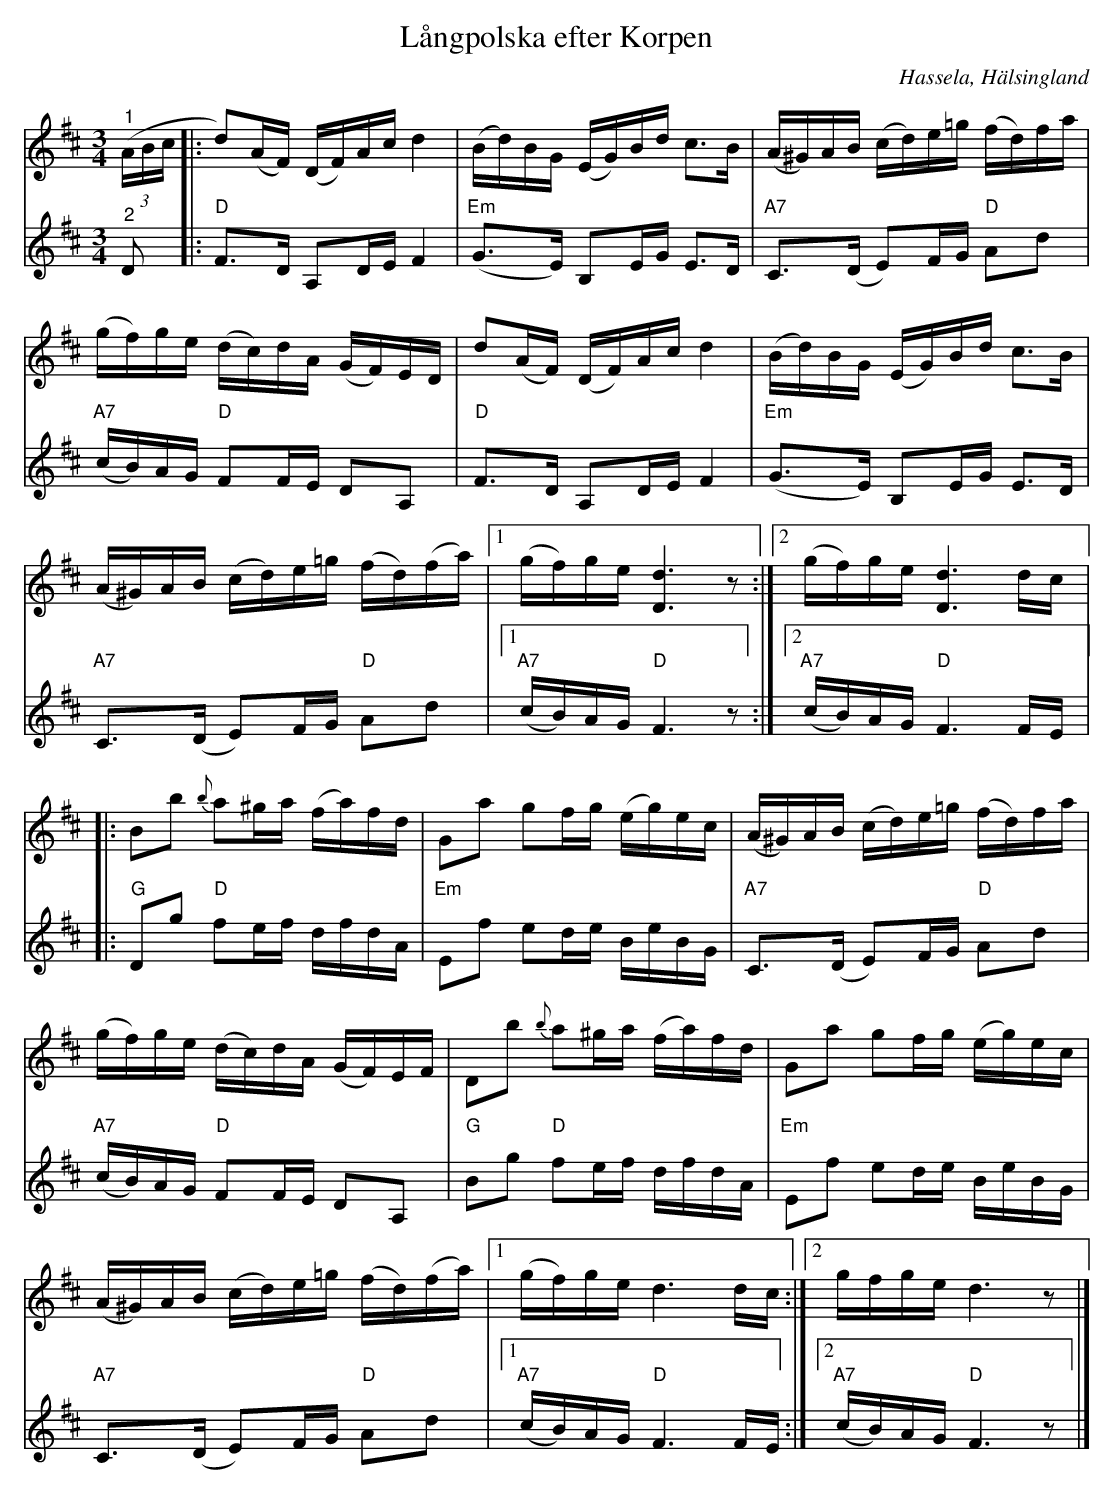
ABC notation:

X:1
T:Långpolska efter Korpen
O:Hassela, Hälsingland
L:1/16
M:3/4
K:D
V:1
"^1" (3(ABc |: d2)(AF) (DF)Ac d4 | (Bd)BG (EG)Bd c2>B2 | (A^G)AB (cd)e=g (fd)fa |
(gf)ge (dc)dA (GF)ED | d2(AF) (DF)Ac d4 | (Bd)BG (EG)Bd c2>B2 |
(A^G)AB (cd)e=g (fd)(fa) |1 (gf)ge [Dd]6 z2 :|2 (gf)ge [Dd]6 dc |:
B2b2{b} a2^ga (fa)fd | G2a2 g2fg (eg)ec | (A^G)AB (cd)e=g (fd)fa |
(gf)ge (dc)dA (GF)EF | D2b2{b} a2^ga (fa)fd | G2a2 g2fg (eg)ec |
(A^G)AB (cd)e=g (fd)(fa) |1 (gf)ge d6 dc :|2 gfge d6 z2 |]
V:2
"^2" D2 |: "D" F2>D2 A,2DE F4 |"Em" (G2>E2) B,2EG E2>D2 |"A7" C2>(D2 E2)FG"D" A2d2 |
"A7" (cB)AG"D" F2FE D2A,2 |"D"  F2>D2 A,2DE F4 |"Em" (G2>E2) B,2EG E2>D2 |
"A7" C2>(D2 E2)FG"D" A2d2 |1 "A7" (cB)AG"D" F6 z2 :|2"A7" (cB)AG"D" F6 FE |:
"G" D2g2"D" f2ef dfdA |"Em" E2f2 e2de BeBG | "A7" C2>(D2 E2)FG"D" A2d2 |
"A7" (cB)AG"D" F2FE D2A,2 |"G" B2g2"D" f2ef dfdA |"Em" E2f2 e2de BeBG |
"A7" C2>(D2 E2)FG"D" A2d2 |1"A7" (cB)AG"D" F6 FE :|2 "A7" (cB)AG"D" F6 z2 |]
